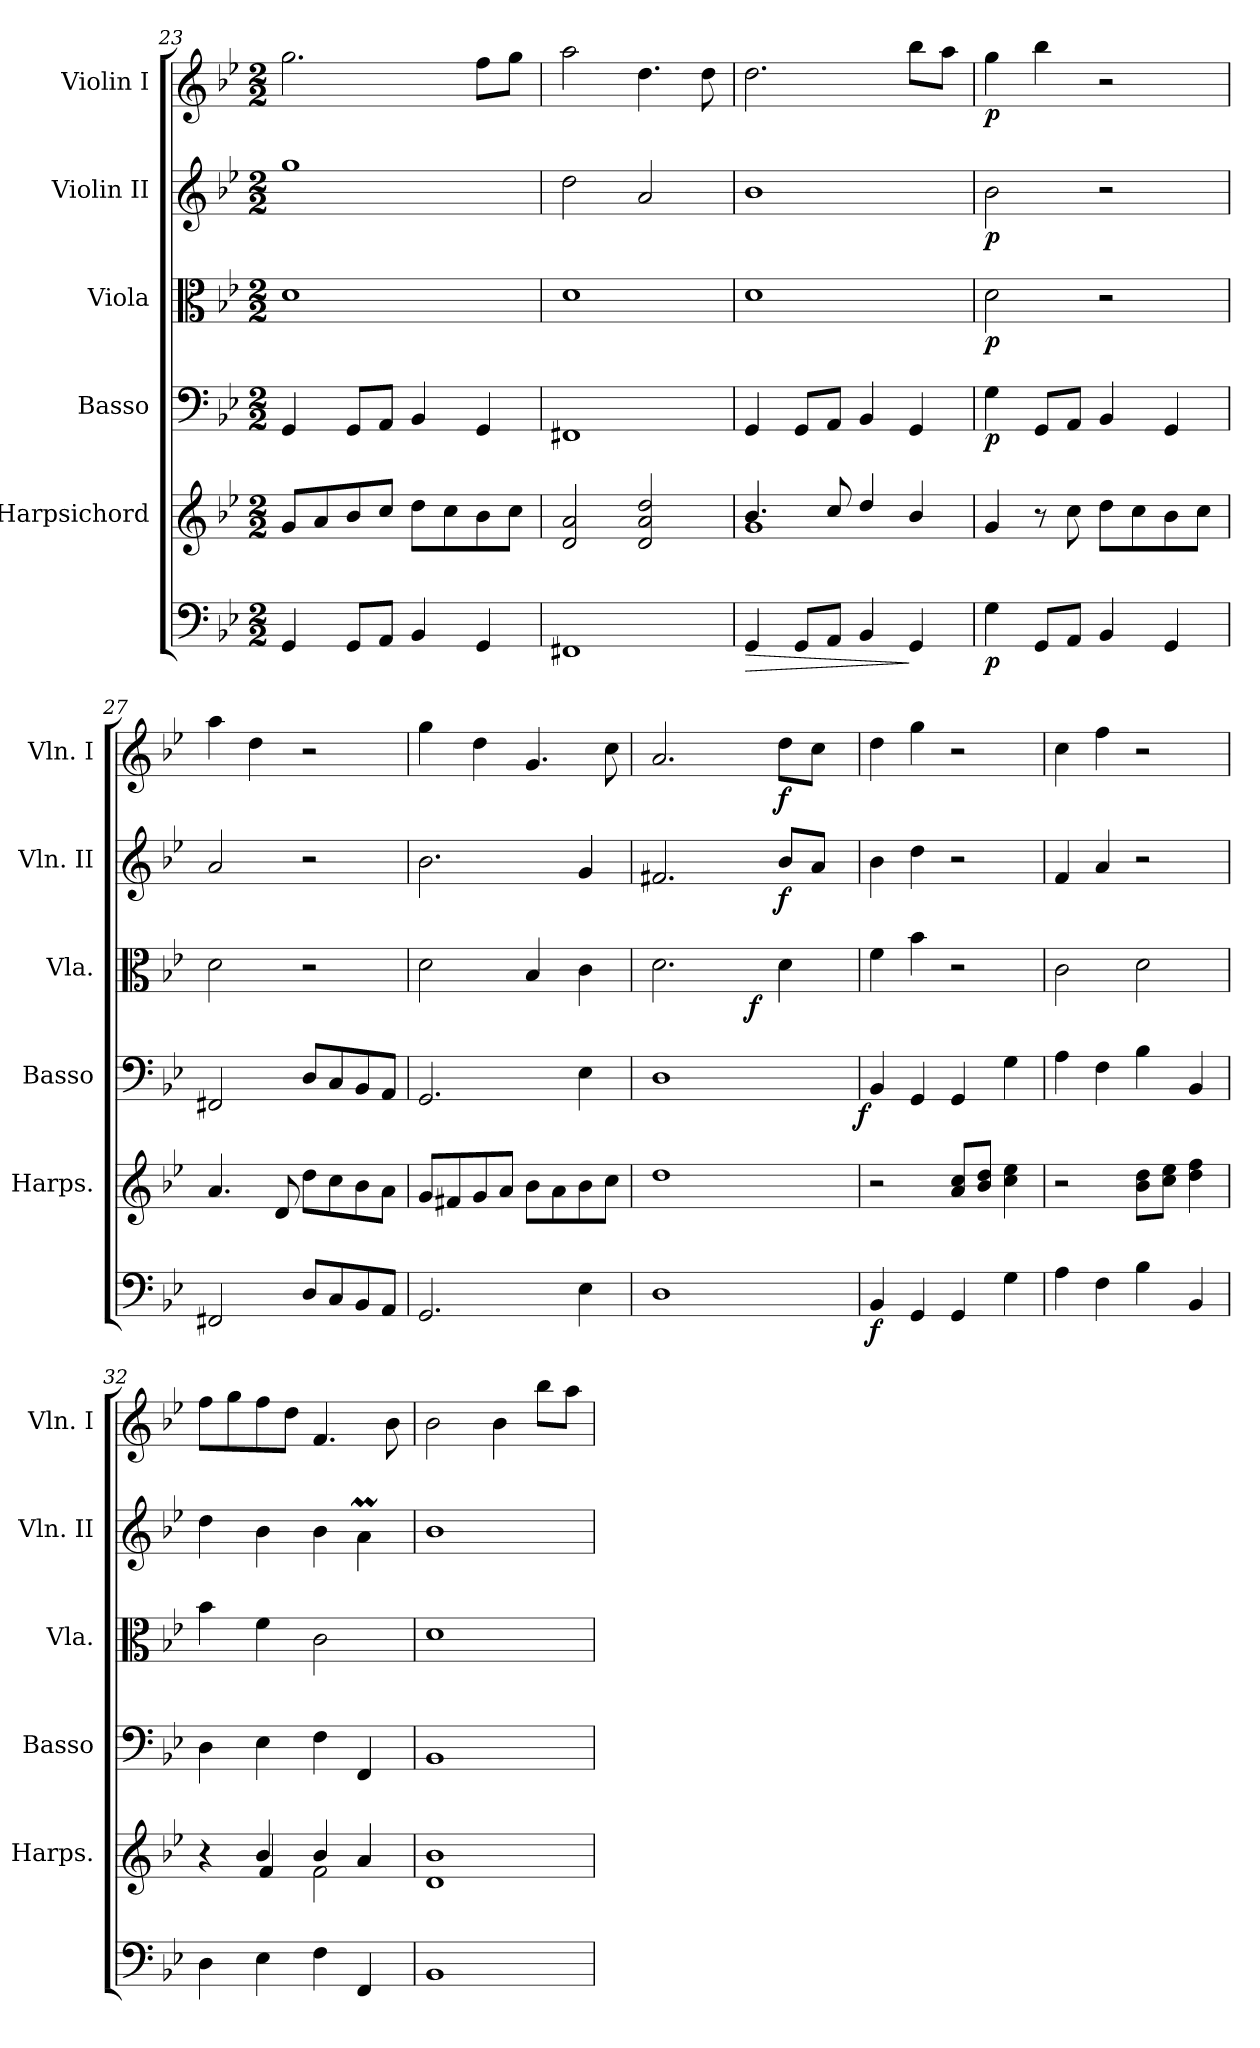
**kern	**dynam	**kern	**kern	**dynam	**kern	**dynam	**kern	**dynam	**kern	**dynam
*part6	*part6	*part5	*part4	*part4	*part3	*part3	*part2	*part2	*part1	*part1
*staff6	*staff6	*staff5	*staff4	*staff4	*staff3	*staff3	*staff2	*staff2	*staff1	*staff1
*	*	*I"Harpsichord	*I"Basso	*	*I"Viola	*	*I"Violin II	*	*I"Violin I	*
*	*	*I'Harps.	*I'Basso	*	*I'Vla.	*	*I'Vln. II	*	*I'Vln. I	*
*clefF4	*	*clefG2	*clefF4	*	*clefC3	*	*clefG2	*	*clefG2	*
*k[b-e-]	*	*k[b-e-]	*k[b-e-]	*	*k[b-e-]	*	*k[b-e-]	*	*k[b-e-]	*
*B-:	*	*B-:	*B-:	*	*B-:	*	*B-:	*	*B-:	*
*M2/2	*	*M2/2	*M2/2	*	*M2/2	*	*M2/2	*	*M2/2	*
=23	=23	=23	=23	=23	=23	=23	=23	=23	=23	=23
4GGi/	.	8gi/L	4GGi/	.	1di	.	1ggi	.	2.ggi\	.
.	.	8ai/	.	.	.	.	.	.	.	.
8GGi/L	.	8b-i/	8GGi/L	.	.	.	.	.	.	.
8AAi/J	.	8cci/J	8AAi/J	.	.	.	.	.	.	.
4BB-i/	.	8ddi\L	4BB-i/	.	.	.	.	.	.	.
.	.	8cci\	.	.	.	.	.	.	.	.
4GGi/	.	8b-i\	4GGi/	.	.	.	.	.	8ffi\L	.
.	.	8cci\J	.	.	.	.	.	.	8ggi\J	.
=24	=24	=24	=24	=24	=24	=24	=24	=24	=24	=24
1FF#Xi	.	2di/ 2ai	1FF#Xi	.	1di	.	2ddi\	.	2aai\	.
.	.	2di/ 2ai 2ddi	.	.	.	.	2ai/	.	4.ddi\	.
.	.	.	.	.	.	.	.	.	8ddi\	.
=25	=25	=25	=25	=25	=25	=25	=25	=25	=25	=25
!	!LO:HP:b	!	!	!	!	!	!	!	!	!
*	*	*^	*	*	*	*	*	*	*	*
4GGi/	>	4.b-i/	1gi	4GGi/	.	1di	.	1b-i	.	2.ddi\	.
8GGi/L	.	.	.	8GGi/L	.	.	.	.	.	.	.
8AAi/J	.	8cci/	.	8AAi/J	.	.	.	.	.	.	.
4BB-i/	.	4ddi/	.	4BB-i/	.	.	.	.	.	.	.
4GGi/	]	4b-i/	.	4GGi/	.	.	.	.	.	8bb-i\L	.
.	.	.	.	.	.	.	.	.	.	8aai\J	.
*	*	*v	*v	*	*	*	*	*	*	*	*
!!LO:PB:g=z
=26	=26	=26	=26	=26	=26	=26	=26	=26	=26	=26
4Gi\	p	4gi/	4Gi\	p	2di\	p	2b-i\	p	4ggi\	p
8GGi/L	.	8r	8GGi/L	.	.	.	.	.	4bb-i\	.
8AAi/J	.	8cci\	8AAi/J	.	.	.	.	.	.	.
4BB-i/	.	8ddi\L	4BB-i/	.	2r	.	2r	.	2r	.
.	.	8cci\	.	.	.	.	.	.	.	.
4GGi/	.	8b-i\	4GGi/	.	.	.	.	.	.	.
.	.	8cci\J	.	.	.	.	.	.	.	.
=27	=27	=27	=27	=27	=27	=27	=27	=27	=27	=27
2FF#Xi/	.	4.ai/	2FF#Xi/	.	2di\	.	2ai/	.	4aai\	.
.	.	.	.	.	.	.	.	.	4ddi\	.
.	.	8di/	.	.	.	.	.	.	.	.
8Di/L	.	8ddi\L	8Di/L	.	2r	.	2r	.	2r	.
8Ci/	.	8cci\	8Ci/	.	.	.	.	.	.	.
8BB-i/	.	8b-i\	8BB-i/	.	.	.	.	.	.	.
8AAi/J	.	8ai\J	8AAi/J	.	.	.	.	.	.	.
=28	=28	=28	=28	=28	=28	=28	=28	=28	=28	=28
2.GGi/	.	8gi/L	2.GGi/	.	2di\	.	2.b-i\	.	4ggi\	.
.	.	8f#Xi/	.	.	.	.	.	.	.	.
.	.	8gi/	.	.	.	.	.	.	4ddi\	.
.	.	8ai/J	.	.	.	.	.	.	.	.
.	.	8b-i\L	.	.	4B-i/	.	.	.	4.gi/	.
.	.	8ai\	.	.	.	.	.	.	.	.
4E-i\	.	8b-i\	4E-i\	.	4ci\	.	4gi/	.	.	.
.	.	8cci\J	.	.	.	.	.	.	8cci\	.
=29	=29	=29	=29	=29	=29	=29	=29	=29	=29	=29
*	*	*	*^	*	*^	*	*	*	*	*
1Di	.	1ddi	1Di	2ryy	.	2.di\	2ryy	.	2.f#Xi/	.	2.ai/	.
.	.	.	.	4ryy	.	.	16ryy	.	.	.	.	.
.	.	.	.	.	.	.	32ryy	.	.	.	.	.
.	.	.	.	.	.	.	128.ryy	.	.	.	.	.
.	.	.	.	.	.	.	4ryy	f	.	.	.	.
.	.	.	.	8ryy	.	4di\	.	.	8b-i/L	f	8ddi\L	f
.	.	.	.	.	.	.	8ryy	.	.	.	.	.
.	.	.	.	16ryy	.	.	.	.	8ai/J	.	8cci\J	.
.	.	.	.	32ryy	.	.	.	.	.	.	.	.
.	.	.	.	64ryy	.	.	.	.	.	.	.	.
.	.	.	.	.	.	.	64ryy	.	.	.	.	.
.	.	.	.	128...ryy	.	.	.	.	.	.	.	.
.	.	.	.	.	.	.	256ryy	.	.	.	.	.
.	.	.	.	1024ryy	f	.	.	.	.	.	.	.
*	*	*	*v	*v	*	*	*	*	*	*	*	*
*	*	*	*	*	*v	*v	*	*	*	*	*
=30	=30	=30	=30	=30	=30	=30	=30	=30	=30	=30
4BB-i/	f	2r	4BB-i/	.	4fi\	.	4b-i\	.	4ddi\	.
4GGi/	.	.	4GGi/	.	4b-i\	.	4ddi\	.	4ggi\	.
4GGi/	.	8ai/ 8cciL	4GGi/	.	2r	.	2r	.	2r	.
.	.	8b-i/ 8ddiJ	.	.	.	.	.	.	.	.
4Gi\	.	4cci\ 4ee-i	4Gi\	.	.	.	.	.	.	.
!!LO:LB:g=z
=31	=31	=31	=31	=31	=31	=31	=31	=31	=31	=31
4Ai\	.	2r	4Ai\	.	2ci\	.	4fi/	.	4cci\	.
4Fi\	.	.	4Fi\	.	.	.	4ai/	.	4ffi\	.
4B-i\	.	8b-i\ 8ddiL	4B-i\	.	2di\	.	2r	.	2r	.
.	.	8cci\ 8ee-iJ	.	.	.	.	.	.	.	.
4BB-i/	.	4ddi\ 4ffi	4BB-i/	.	.	.	.	.	.	.
=32	=32	=32	=32	=32	=32	=32	=32	=32	=32	=32
*	*	*^	*	*	*	*	*	*	*	*
4Di\	.	4r	4ryy	4Di\	.	4b-i\	.	4ddi\	.	8ffi\L	.
.	.	.	.	.	.	.	.	.	.	8ggi\	.
4E-i\	.	4b-i/	4fi/	4E-i\	.	4fi\	.	4b-i\	.	8ffi\	.
.	.	.	.	.	.	.	.	.	.	8ddi\J	.
4Fi\	.	4b-i/	2fi\	4Fi\	.	2ci\	.	4b-i\	.	4.fi/	.
4FFi/	.	4ai/	.	4FFi/	.	.	.	4ami\	.	.	.
.	.	.	.	.	.	.	.	.	.	8b-i\	.
*	*	*v	*v	*	*	*	*	*	*	*	*
=33	=33	=33	=33	=33	=33	=33	=33	=33	=33	=33
1BB-i	.	1di 1b-i	1BB-i	.	1di	.	1b-i	.	2b-i\	.
.	.	.	.	.	.	.	.	.	4b-i\	.
.	.	.	.	.	.	.	.	.	8bb-i\L	.
.	.	.	.	.	.	.	.	.	8aai\J	.
=	=	=	=	=	=	=	=	=	=	=
*-	*-	*-	*-	*-	*-	*-	*-	*-	*-	*-
